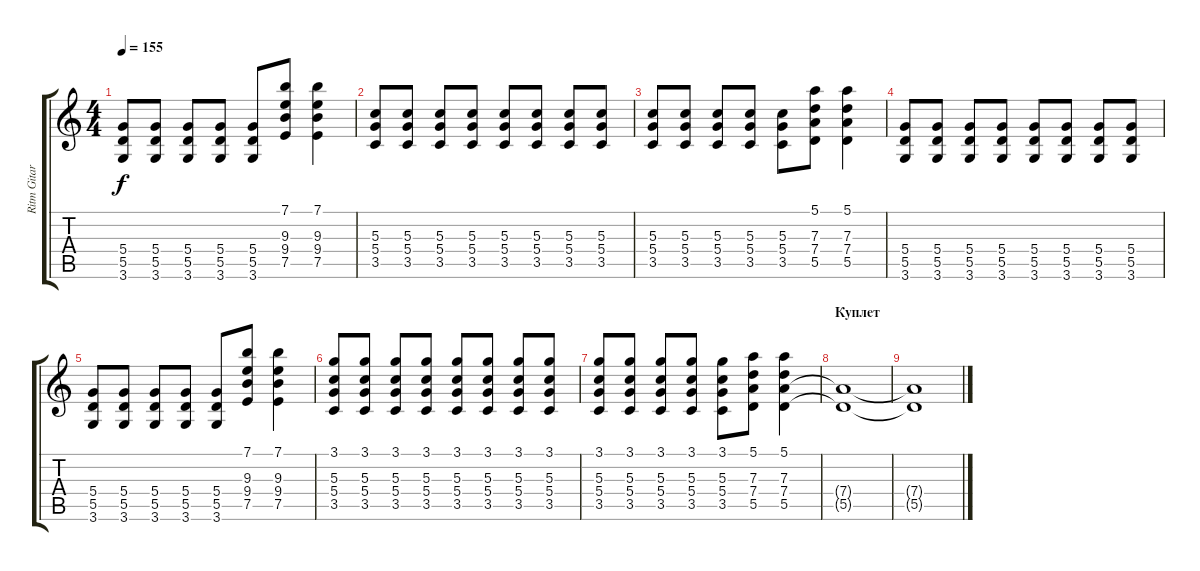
\track ("Ritm Gitara" "Ritm Gitar") {instrument overdrivenguitar}
\staff {score tabs}
\tuning (E4 B3 G3 D3 A2 E2) {hide}
\ts (4 4)
\tempo 155
\clef g2
\ks c
(5.4 5.5 3.6).8{dy f} (5.4 5.5 3.6).8 (5.4 5.5 3.6).8 (5.4 5.5 3.6).8 (5.4 5.5 3.6).8 (7.1 9.3 9.4 7.5).8 (7.1 9.3 9.4 7.5).4 |
(5.3 5.4 3.5).8 (5.3 5.4 3.5).8 (5.3 5.4 3.5).8 (5.3 5.4 3.5).8 (5.3 5.4 3.5).8 (5.3 5.4 3.5).8 (5.3 5.4 3.5).8 (5.3 5.4 3.5).8 |
(5.3 5.4 3.5).8 (5.3 5.4 3.5).8 (5.3 5.4 3.5).8 (5.3 5.4 3.5).8 (5.3 5.4 3.5).8 (5.1 7.3 7.4 5.5).8 (5.1 7.3 7.4 5.5).4 |
(5.4 5.5 3.6).8 (5.4 5.5 3.6).8 (5.4 5.5 3.6).8 (5.4 5.5 3.6).8 (5.4 5.5 3.6).8 (5.4 5.5 3.6).8 (5.4 5.5 3.6).8 (5.4 5.5 3.6).8 |
(5.4 5.5 3.6).8 (5.4 5.5 3.6).8 (5.4 5.5 3.6).8 (5.4 5.5 3.6).8 (5.4 5.5 3.6).8 (7.1 9.3 9.4 7.5).8 (7.1 9.3 9.4 7.5).4 |
(3.1 5.3 5.4 3.5).8 (3.1 5.3 5.4 3.5).8 (3.1 5.3 5.4 3.5).8 (3.1 5.3 5.4 3.5).8 (3.1 5.3 5.4 3.5).8 (3.1 5.3 5.4 3.5).8 (3.1 5.3 5.4 3.5).8 (3.1 5.3 5.4 3.5).8 |
(3.1 5.3 5.4 3.5).8 (3.1 5.3 5.4 3.5).8 (3.1 5.3 5.4 3.5).8 (3.1 5.3 5.4 3.5).8 (3.1 5.3 5.4 3.5).8 (5.1 7.3 7.4 5.5).8 (5.1 7.3 7.4 5.5).4 |
\section ("" "Куплет")
(7.4{t} 5.5{t}).1 |
(7.4{t} 5.5{t}).1
